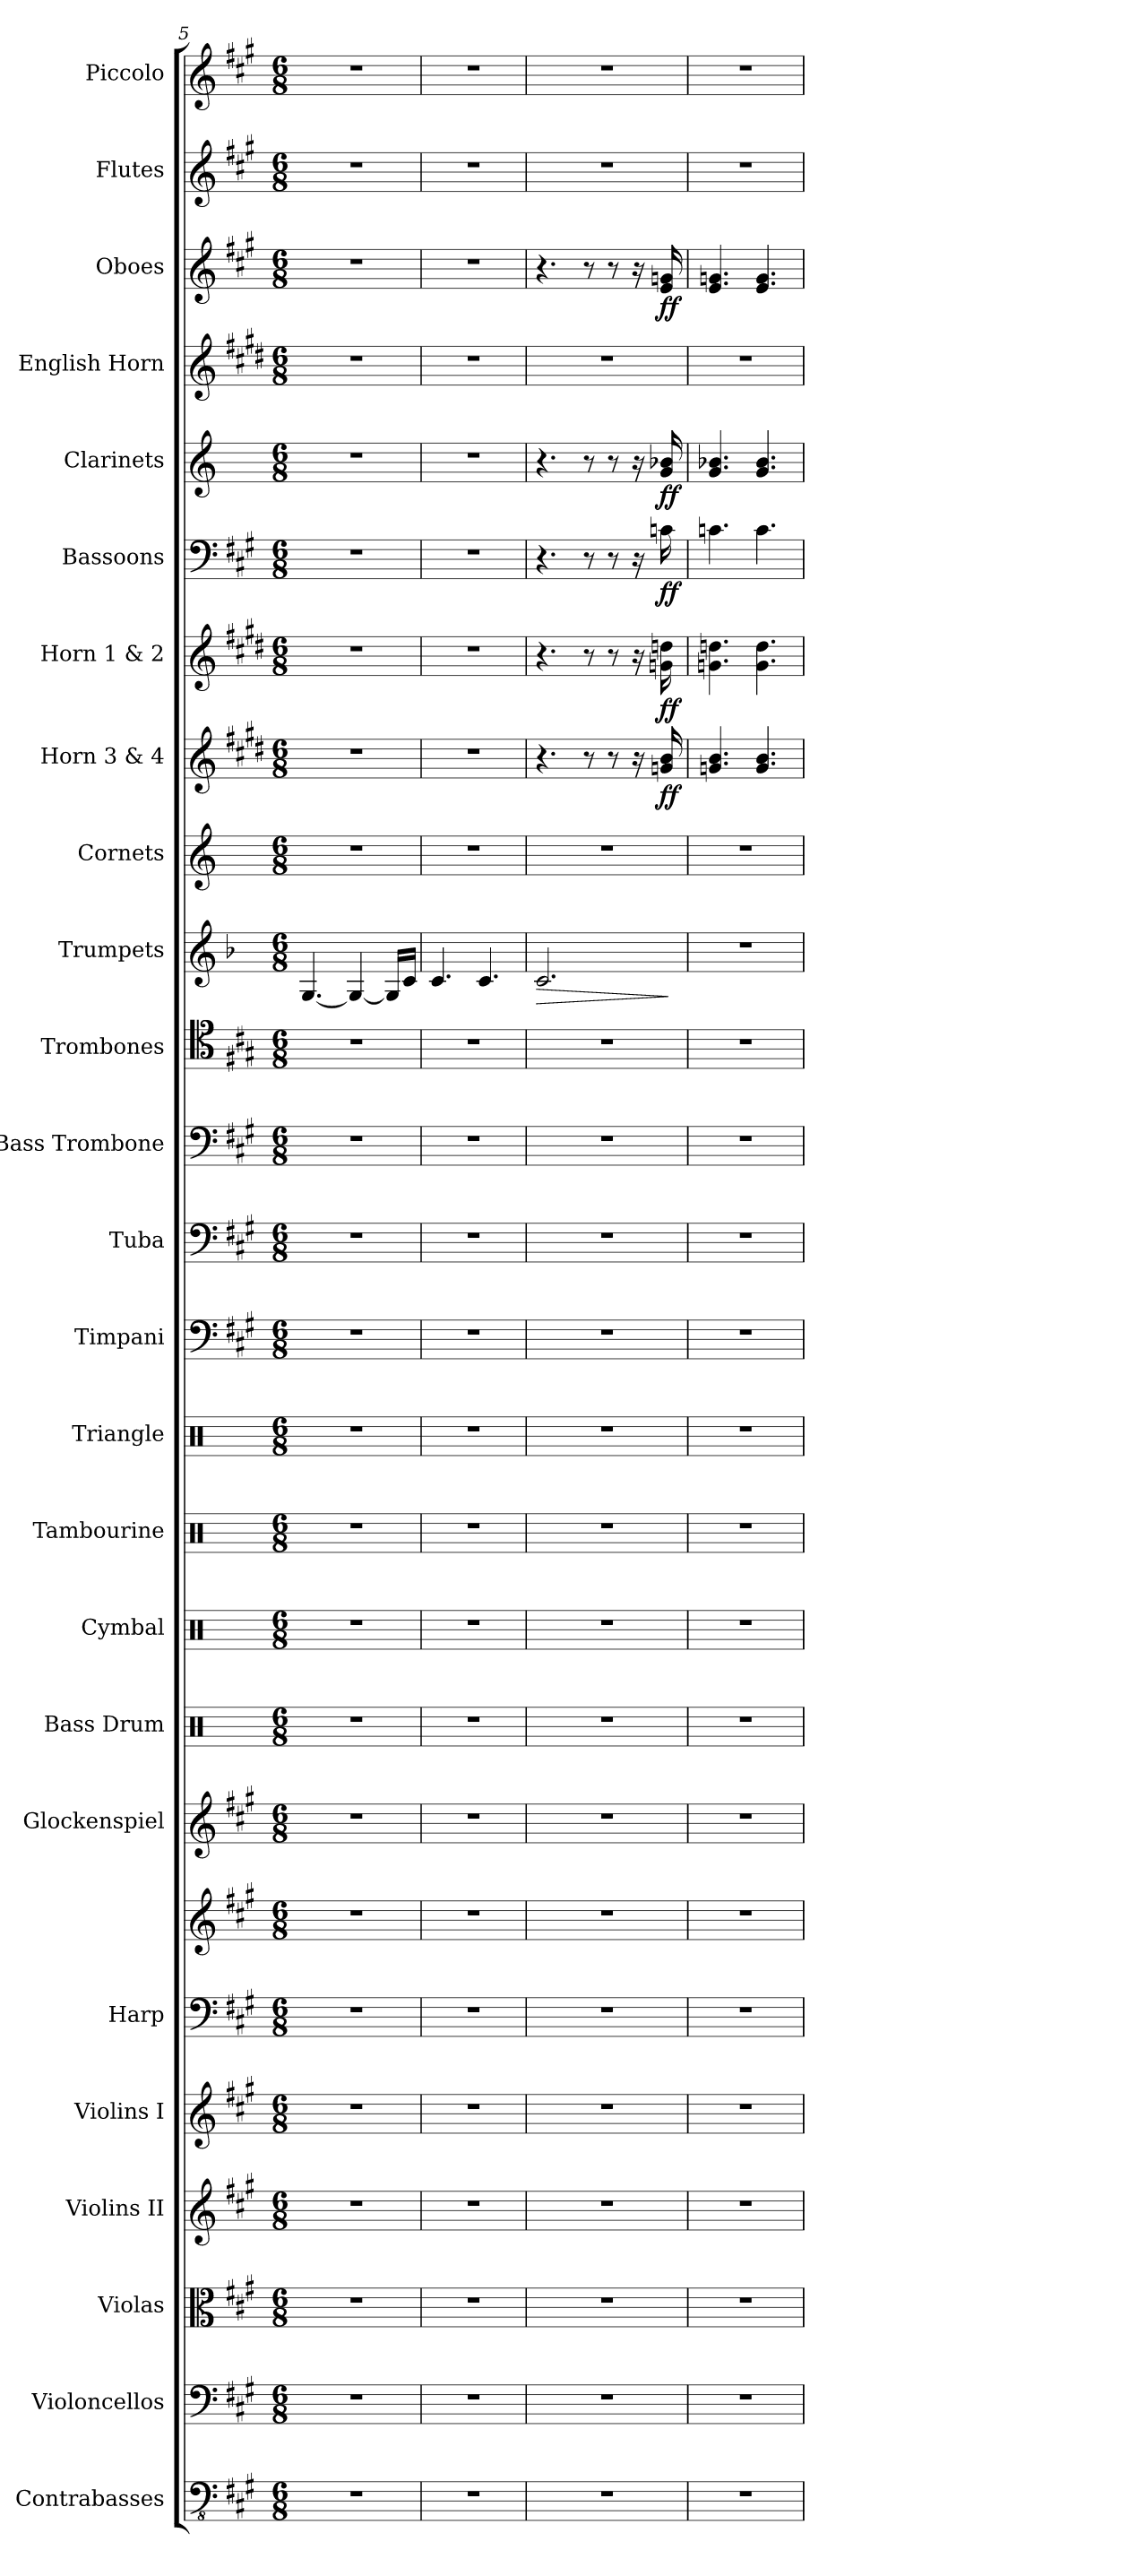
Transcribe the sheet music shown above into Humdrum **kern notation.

**kern	**kern	**kern	**kern	**kern	**kern	**kern	**kern	**kern	**kern	**kern	**kern	**kern	**kern	**kern	**kern	**kern	**dynam	**kern	**kern	**dynam	**kern	**dynam	**kern	**dynam	**kern	**dynam	**kern	**kern	**dynam	**kern	**kern
*part25	*part24	*part23	*part22	*part21	*part20	*part20	*part19	*part18	*part17	*part16	*part15	*part14	*part13	*part12	*part11	*part10	*part10	*part9	*part8	*part8	*part7	*part7	*part6	*part6	*part5	*part5	*part4	*part3	*part3	*part2	*part1
*staff26	*staff25	*staff24	*staff23	*staff22	*staff21	*staff20	*staff19	*staff18	*staff17	*staff16	*staff15	*staff14	*staff13	*staff12	*staff11	*staff10	*staff10	*staff9	*staff8	*staff8	*staff7	*staff7	*staff6	*staff6	*staff5	*staff5	*staff4	*staff3	*staff3	*staff2	*staff1
*I"Contrabasses	*I"Violoncellos	*I"Violas	*I"Violins II	*I"Violins I	*I"Harp	*	*I"Glockenspiel	*I"Bass Drum	*I"Cymbal	*I"Tambourine	*I"Triangle	*I"Timpani	*I"Tuba	*I"Bass Trombone	*I"Trombones	*I"Trumpets	*	*I"Cornets	*I"Horn 3 &amp; 4	*	*I"Horn 1 &amp; 2	*	*I"Bassoons	*	*I"Clarinets	*	*I"English Horn	*I"Oboes	*	*I"Flutes	*I"Piccolo
*I'Cbs.	*I'Vcs.	*I'Vlas.	*I'Vlns.II	*I'Vlns. I	*I'Hrp.	*	*I'Glk.	*I'B. Dr.	*I'Cym.	*I'Tamb.	*I'Tria.	*I'Timp.	*I'Tba.	*I'B. Tbn.	*I'Tbn.	*I'Trmpt.	*	*I'Cornt.	*I'Hn.	*	*I'Hn.	*	*I'Bsn.	*	*I'Cl.	*	*	*I'Ob.	*	*I'Fl.	*I'Picc.
*clefFv4	*clefF4	*clefC3	*clefG2	*clefG2	*clefF4	*clefG2	*clefG2	*clefX	*clefX	*clefX	*clefX	*clefF4	*clefF4	*clefF4	*clefC4	*clefG2	*	*clefG2	*clefG2	*	*clefG2	*	*clefF4	*	*clefG2	*	*clefG2	*clefG2	*	*clefG2	*clefG2
*	*	*	*	*	*	*	*ITrd-14c-24	*	*	*	*	*	*	*	*	*ITrd1c2	*	*ITrd1c2	*ITrd4c7	*	*ITrd4c7	*	*	*	*ITrd1c2	*	*ITrd4c7	*	*	*	*ITrd-7c-12
*k[f#c#g#]	*k[f#c#g#]	*k[f#c#g#]	*k[f#c#g#]	*k[f#c#g#]	*k[f#c#g#]	*k[f#c#g#]	*k[f#c#g#]	*k[]	*k[]	*k[]	*k[]	*k[f#c#g#]	*k[f#c#g#]	*k[f#c#g#]	*k[f#c#g#]	*k[b-e-a-]	*	*k[b-e-]	*k[f#c#g#]	*	*k[f#c#g#]	*	*k[f#c#g#]	*	*k[b-e-]	*	*k[f#c#g#]	*k[f#c#g#]	*	*k[f#c#g#]	*k[f#c#g#]
*M6/8	*M6/8	*M6/8	*M6/8	*M6/8	*M6/8	*M6/8	*M6/8	*M6/8	*M6/8	*M6/8	*M6/8	*M6/8	*M6/8	*M6/8	*M6/8	*M6/8	*	*M6/8	*M6/8	*	*M6/8	*	*M6/8	*	*M6/8	*	*M6/8	*M6/8	*	*M6/8	*M6/8
=5	=5	=5	=5	=5	=5	=5	=5	=5	=5	=5	=5	=5	=5	=5	=5	=5	=5	=5	=5	=5	=5	=5	=5	=5	=5	=5	=5	=5	=5	=5	=5
2.r	2.r	2.r	2.r	2.r	2.r	2.r	2.r	2.r	2.r	2.r	2.r	2.r	2.r	2.r	2.r	[4.F/	.	2.r	2.r	.	2.r	.	2.r	.	2.r	.	2.r	2.r	.	2.r	2.r
.	.	.	.	.	.	.	.	.	.	.	.	.	.	.	.	4F/_	.	.	.	.	.	.	.	.	.	.	.	.	.	.	.
.	.	.	.	.	.	.	.	.	.	.	.	.	.	.	.	16F/LL]	.	.	.	.	.	.	.	.	.	.	.	.	.	.	.
.	.	.	.	.	.	.	.	.	.	.	.	.	.	.	.	16B-/JJ	.	.	.	.	.	.	.	.	.	.	.	.	.	.	.
=6	=6	=6	=6	=6	=6	=6	=6	=6	=6	=6	=6	=6	=6	=6	=6	=6	=6	=6	=6	=6	=6	=6	=6	=6	=6	=6	=6	=6	=6	=6	=6
2.r	2.r	2.r	2.r	2.r	2.r	2.r	2.r	2.r	2.r	2.r	2.r	2.r	2.r	2.r	2.r	4.B-/	.	2.r	2.r	.	2.r	.	2.r	.	2.r	.	2.r	2.r	.	2.r	2.r
.	.	.	.	.	.	.	.	.	.	.	.	.	.	.	.	4.B-/	.	.	.	.	.	.	.	.	.	.	.	.	.	.	.
=7	=7	=7	=7	=7	=7	=7	=7	=7	=7	=7	=7	=7	=7	=7	=7	=7	=7	=7	=7	=7	=7	=7	=7	=7	=7	=7	=7	=7	=7	=7	=7
!	!	!	!	!	!	!	!	!	!	!	!	!	!	!	!	!	!LO:HP:b	!	!	!	!	!	!	!	!	!	!	!	!	!	!
2.r	2.r	2.r	2.r	2.r	2.r	2.r	2.r	2.r	2.r	2.r	2.r	2.r	2.r	2.r	2.r	2.B-/	>	2.r	4.r	.	4.r	.	4.r	.	4.r	.	2.r	4.r	.	2.r	2.r
.	.	.	.	.	.	.	.	.	.	.	.	.	.	.	.	.	.	.	8r	.	8r	.	8r	.	8r	.	.	8r	.	.	.
.	.	.	.	.	.	.	.	.	.	.	.	.	.	.	.	.	.	.	8r	.	8r	.	8r	.	8r	.	.	8r	.	.	.
.	.	.	.	.	.	.	.	.	.	.	.	.	.	.	.	.	.	.	16r	.	16r	.	16r	.	16r	.	.	16r	.	.	.
!	!	!	!	!	!	!	!	!	!	!	!	!	!	!	!	!	!	!	!	!LO:DY:b	!	!LO:DY:b	!	!LO:DY:b	!	!LO:DY:b	!	!	!LO:DY:b	!	!
.	.	.	.	.	.	.	.	.	.	.	.	.	.	.	.	.	.	.	16cn/ 16e/	ff	16cn\ 16gn\	ff	16cn\	ff	16f/ 16a-X/	ff	.	16e/ 16gn/	ff	.	.
.	.	.	.	.	.	.	.	.	.	.	.	.	.	.	.	.	]	.	.	.	.	.	.	.	.	.	.	.	.	.	.
=8	=8	=8	=8	=8	=8	=8	=8	=8	=8	=8	=8	=8	=8	=8	=8	=8	=8	=8	=8	=8	=8	=8	=8	=8	=8	=8	=8	=8	=8	=8	=8
2.r	2.r	2.r	2.r	2.r	2.r	2.r	2.r	2.r	2.r	2.r	2.r	2.r	2.r	2.r	2.r	2.r	.	2.r	4.cn/ 4.e/	.	4.cn\ 4.gn\	.	4.cn\	.	4.f/ 4.a-X/	.	2.r	4.e/ 4.gn/	.	2.r	2.r
.	.	.	.	.	.	.	.	.	.	.	.	.	.	.	.	.	.	.	4.c/ 4.e/	.	4.c\ 4.g\	.	4.c\	.	4.f/ 4.a-/	.	.	4.e/ 4.g/	.	.	.
=	=	=	=	=	=	=	=	=	=	=	=	=	=	=	=	=	=	=	=	=	=	=	=	=	=	=	=	=	=	=	=
*-	*-	*-	*-	*-	*-	*-	*-	*-	*-	*-	*-	*-	*-	*-	*-	*-	*-	*-	*-	*-	*-	*-	*-	*-	*-	*-	*-	*-	*-	*-	*-
